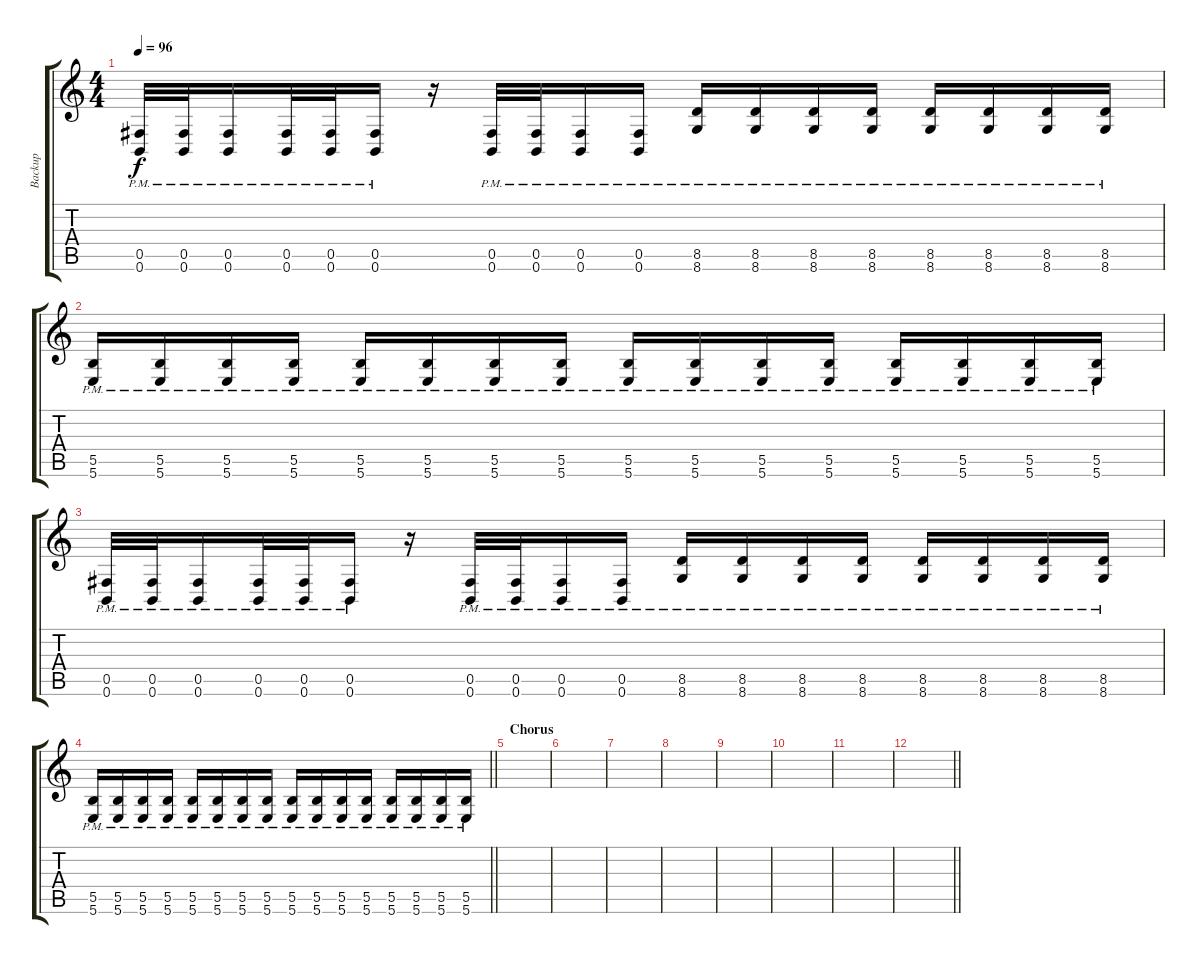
\track ("Backup" "Backup") {instrument distortionguitar}
\staff {score tabs}
\tuning (Db4 Ab3 E3 B2 Gb2 B1) {hide}
\ts (4 4)
\tempo 96
\clef g2
\ks c
(0.5{pm} 0.6{pm}).32{dy f} (0.5{pm} 0.6{pm}).32 (0.5{pm} 0.6{pm}).16 (0.5{pm} 0.6{pm}).32 (0.5{pm} 0.6{pm}).32 (0.5{pm} 0.6{pm}).16 r.16 (0.5{pm} 0.6{pm}).32 (0.5{pm} 0.6{pm}).32 (0.5{pm} 0.6{pm}).16 (0.5{pm} 0.6{pm}).16 (8.5{pm} 8.6{pm}).16 (8.5{pm} 8.6{pm}).16 (8.5{pm} 8.6{pm}).16 (8.5{pm} 8.6{pm}).16 (8.5{pm} 8.6{pm}).16 (8.5{pm} 8.6{pm}).16 (8.5{pm} 8.6{pm}).16 (8.5{pm} 8.6{pm}).16 |
(5.5{pm} 5.6{pm}).16 (5.5{pm} 5.6{pm}).16 (5.5{pm} 5.6{pm}).16 (5.5{pm} 5.6{pm}).16 (5.5{pm} 5.6{pm}).16 (5.5{pm} 5.6{pm}).16 (5.5{pm} 5.6{pm}).16 (5.5{pm} 5.6{pm}).16 (5.5{pm} 5.6{pm}).16 (5.5{pm} 5.6{pm}).16 (5.5{pm} 5.6{pm}).16 (5.5{pm} 5.6{pm}).16 (5.5{pm} 5.6{pm}).16 (5.5{pm} 5.6{pm}).16 (5.5{pm} 5.6{pm}).16 (5.5{pm} 5.6{pm}).16 |
(0.5{pm} 0.6{pm}).32 (0.5{pm} 0.6{pm}).32 (0.5{pm} 0.6{pm}).16 (0.5{pm} 0.6{pm}).32 (0.5{pm} 0.6{pm}).32 (0.5{pm} 0.6{pm}).16 r.16 (0.5{pm} 0.6{pm}).32 (0.5{pm} 0.6{pm}).32 (0.5{pm} 0.6{pm}).16 (0.5{pm} 0.6{pm}).16 (8.5{pm} 8.6{pm}).16 (8.5{pm} 8.6{pm}).16 (8.5{pm} 8.6{pm}).16 (8.5{pm} 8.6{pm}).16 (8.5{pm} 8.6{pm}).16 (8.5{pm} 8.6{pm}).16 (8.5{pm} 8.6{pm}).16 (8.5{pm} 8.6{pm}).16 |
\barLineRight lightlight
(5.5{pm} 5.6{pm}).16 (5.5{pm} 5.6{pm}).16 (5.5{pm} 5.6{pm}).16 (5.5{pm} 5.6{pm}).16 (5.5{pm} 5.6{pm}).16 (5.5{pm} 5.6{pm}).16 (5.5{pm} 5.6{pm}).16 (5.5{pm} 5.6{pm}).16 (5.5{pm} 5.6{pm}).16 (5.5{pm} 5.6{pm}).16 (5.5{pm} 5.6{pm}).16 (5.5{pm} 5.6{pm}).16 (5.5{pm} 5.6{pm}).16 (5.5{pm} 5.6{pm}).16 (5.5{pm} 5.6{pm}).16 (5.5{pm} 5.6{pm}).16 |
\section ("" "Chorus")
|
|
|
|
|
|
|
\barLineRight lightlight
